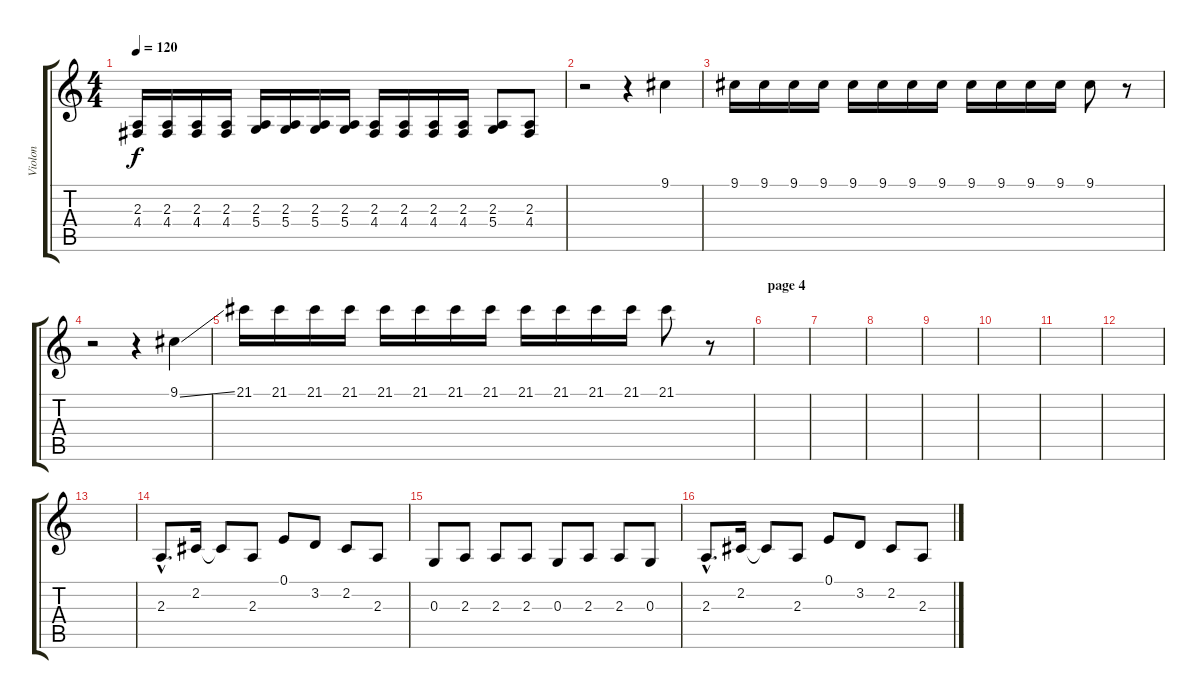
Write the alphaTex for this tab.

\track ("Violon" "Violon") {instrument violin}
\staff {score tabs}
\tuning (E4 B3 G3 D3 A2 E2) {hide}
\ts (4 4)
\tempo 120
\clef g2
\ks c
(2.3 4.4).16{dy f} (2.3 4.4).16 (2.3 4.4).16 (2.3 4.4).16 (2.3 5.4).16 (2.3 5.4).16 (2.3 5.4).16 (2.3 5.4).16 (2.3 4.4).16 (2.3 4.4).16 (2.3 4.4).16 (2.3 4.4).16 (2.3 5.4).8 (2.3 4.4).8 |
r.2 r.4 9.1.4 |
9.1.16 9.1.16 9.1.16 9.1.16 9.1.16 9.1.16 9.1.16 9.1.16 9.1.16 9.1.16 9.1.16 9.1.16 9.1.8 r.8 |
r.2 r.4 9.1{ss}.4 |
21.1.16 21.1.16 21.1.16 21.1.16 21.1.16 21.1.16 21.1.16 21.1.16 21.1.16 21.1.16 21.1.16 21.1.16 21.1.8 r.8 |
\section ("" "page 4")
|
|
|
|
|
|
|
|
2.3{hac}.8{d} 2.2.16 2.2{t}.8 2.3.8 0.1.8 3.2.8 2.2.8 2.3.8 |
0.3.8 2.3.8 2.3.8 2.3.8 0.3.8 2.3.8 2.3.8 0.3.8 |
2.3{hac}.8{d} 2.2.16 2.2{t}.8 2.3.8 0.1.8 3.2.8 2.2.8 2.3.8
